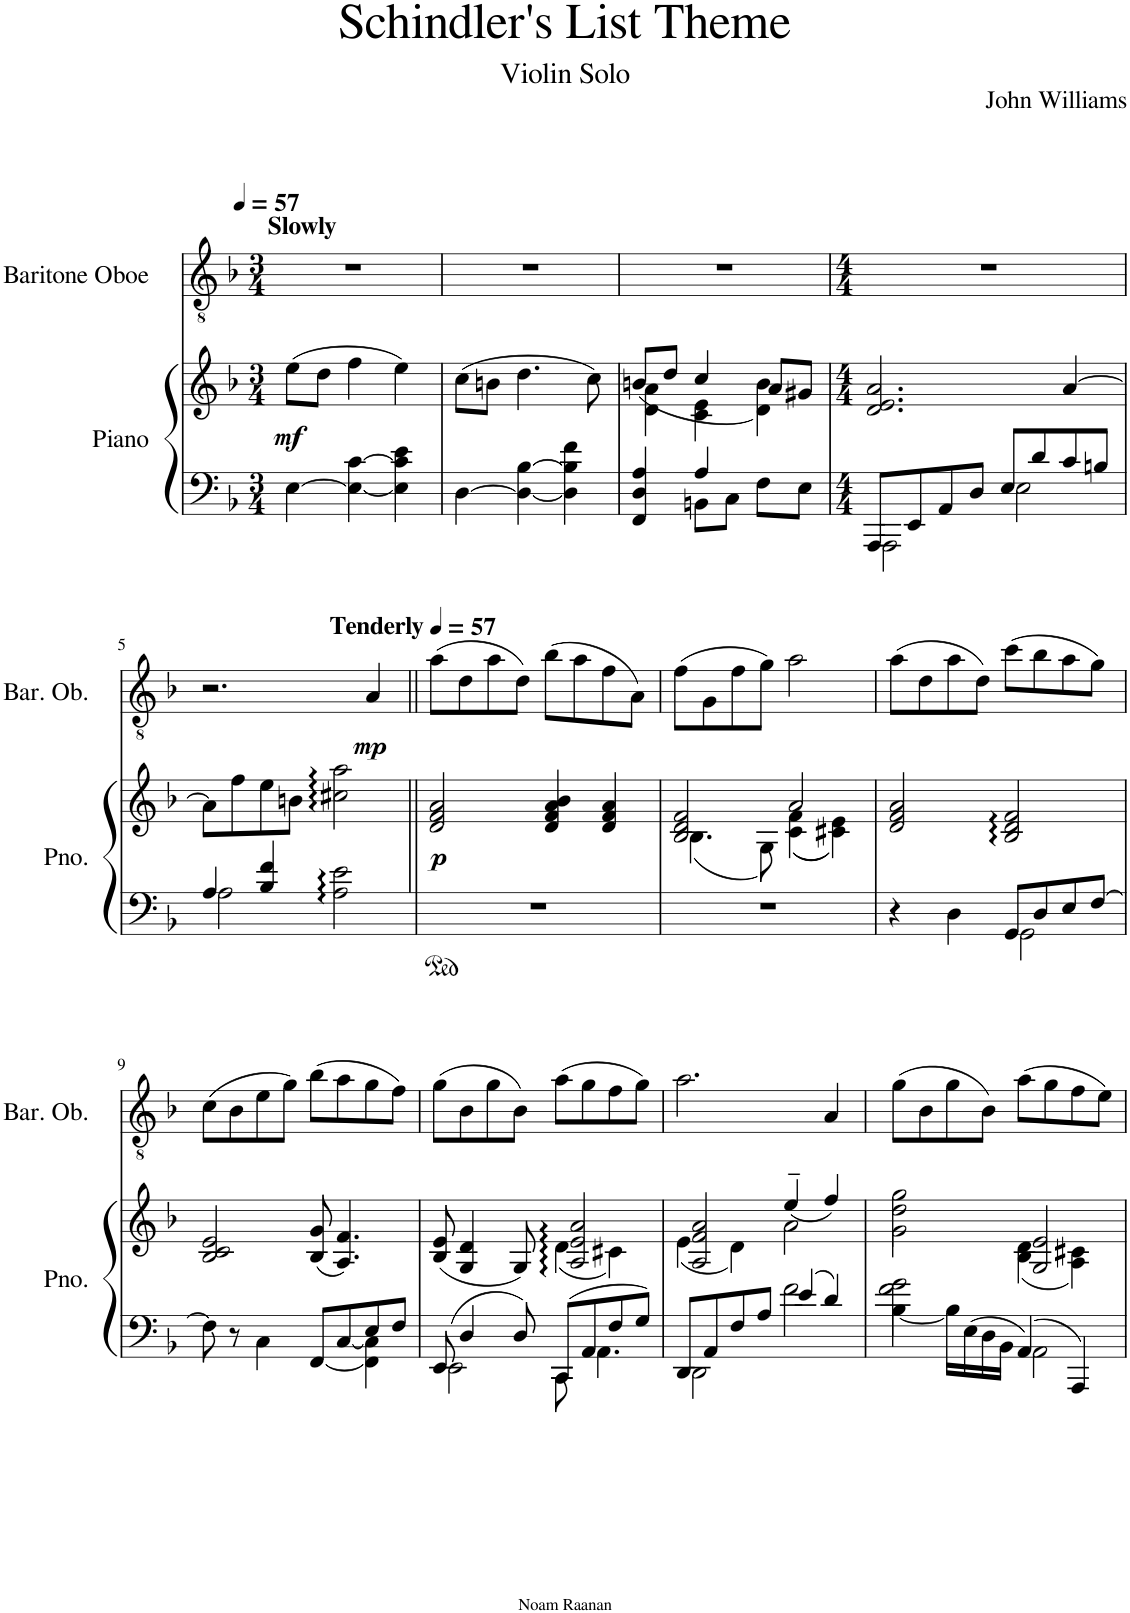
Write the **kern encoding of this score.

**kern	**kern	**dynam	**kern	**dynam
*part2	*part2	*part2	*part1	*part1
*staff3	*staff2	*staff2/3	*staff1	*staff1
*I"Piano	*	*	*I"Baritone Oboe	*
*I'Pno.	*	*	*I'Bar. Ob.	*
*clefF4	*clefG2	*	*clefGv2	*
*k[b-]	*k[b-]	*	*k[b-]	*
*M3/4	*M3/4	*	*M3/4	*
*MM57	*MM57	*	*MM57	*
=1	=1	=1	=1	=1
!	!	!	!LO:TX:a:B:t=Slowly	!
!	!	!LO:DY:b	!	!
[4E\	(8ee\L	mf	2.r	.
.	8dd\J	.	.	.
4E\_ [4c\	4ff\	.	.	.
4E\] 4c\] 4e\	4ee\)	.	.	.
=2	=2	=2	=2	=2
[4D\	(8cc\L	.	2.r	.
.	8bn\J	.	.	.
4D\_ [4B-\	4.dd\	.	.	.
4D\] 4B-\] 4f\	.	.	.	.
.	8cc\)	.	.	.
=3	=3	=3	=3	=3
*^	*^	*	*	*
4FF/ 4D/ 4A/	4ryy	(8bn/L	4d\ 4a\	.	2.r	.
.	.	8dd/J	.	.	.	.
4A/	8BBn\L	4cc/	4c\ 4e\	.	.	.
.	8C\J	.	.	.	.	.
8F\L	4ryy	8a/L	4d\ 4b\)	.	.	.
8E\J	.	8g#X/J	.	.	.	.
*	*	*v	*v	*	*	*
=4	=4	=4	=4	=4	=4
*M4/4	*	*M4/4	*	*M4/4	*
8AAA/L	2AAA\	2.d/ 2.e/ 2.a/	.	1r	.
8EE/	.	.	.	.	.
8AA/	.	.	.	.	.
8D/J	.	.	.	.	.
8E/L	2E\	.	.	.	.
8d/	.	.	.	.	.
8c/	.	[4a/	.	.	.
8Bn/J	.	.	.	.	.
!!LO:LB:g=z
=5	=5	=5	=5	=5	=5
4A/	2A\	8a\L]	.	2.r	.
.	.	8ff\	.	.	.
4B-/ 4f/	.	8ee\	.	.	.
.	.	8bn\J	.	.	.
2A\ 2e\	2ryy	2cc#X\ 2aa\	.	.	.
!	!	!	!	!	!LO:DY:b
.	.	.	.	4A/	mp
*v	*v	*	*	*	*
=6||	=6||	=6||	=6||	=6||
*	*	*	*MM57	*
!	!	!	!LO:TX:a:B:t=Tenderly	!
!	!	!LO:DY:b	!	!
1r	2d/ 2f/ 2a/	p	(8a\L	.
.	.	.	8d\	.
.	.	.	8a\	.
.	.	.	8d\J)	.
.	4d/ 4f/ 4a/ 4b-/	.	(8b-\L	.
.	.	.	8a\	.
.	4d/ 4f/ 4a/	.	8f\	.
.	.	.	8A\J)	.
=7	=7	=7	=7	=7
*	*^	*	*	*
1r	2B-/ 2d/ 2f/	(4.B-\	.	(8f\L	.
.	.	.	.	8G\	.
.	.	.	.	8f\	.
.	.	8G\)	.	8g\J)	.
.	2a/	((4c\ 4f\	.	2a\	.
.	.	4c#X\ 4e\))	.	.	.
*	*v	*v	*	*	*
=8	=8	=8	=8	=8
*^	*	*	*	*
4r	2ryy	2d/ 2f/ 2a/	.	(8a\L	.
.	.	.	.	8d\	.
4D\	.	.	.	8a\	.
.	.	.	.	8d\J)	.
8GG/L	2GG\	2B-/ 2d/ 2f/	.	(8cc\L	.
8D/	.	.	.	8b-\	.
8E/	.	.	.	8a\	.
[8F/J	.	.	.	8g\J)	.
!!LO:LB:g=z
=9	=9	=9	=9	=9	=9
8F\]	2.ryy	2B-/ 2c/ 2e/	.	(8c\L	.
8r	.	.	.	8B-\	.
4C\	.	.	.	8e\	.
.	.	.	.	8g\J)	.
[8FF/L	.	(8B-/ 8g/	.	(8b-\L	.
[8C/	.	4.A/ 4.f/)	.	8a\	.
8E/	4FF\] 4C\]	.	.	8g\	.
8F/J	.	.	.	8f\J)	.
=10	=10	=10	=10	=10	=10
*	*	*^	*	*	*
8EE/	2EE\	(8B-/ 8e/	2ryy	.	(8g\L	.
4D/	.	4G/ 4d/	.	.	8B-\	.
.	.	.	.	.	8g\	.
8D/	.	8G/)	.	.	8B-\J)	.
8CC/L	8CC\	2A/ 2e/ 2a/	(4d\	.	(8a\L	.
8AA/	4.AA\	.	.	.	8g\	.
8F/	.	.	4c#X\)	.	8f\	.
8G/J	.	.	.	.	8g\J)	.
=11	=11	=11	=11	=11	=11	=11
8DD/L	2DD\	2A/ 2f/ 2a/	(4e\	.	2.a\	.
8AA/	.	.	.	.	.	.
8F/	.	.	4d\)	.	.	.
8A/J	.	.	.	.	.	.
4e/	2f\	2a\	(4ee~/	.	.	.
4d/	.	.	4ff/)	.	4A/	.
=12	=12	=12	=12	=12	=12	=12
[4B-\	2f\ 2g\	2dd\ 2gg\	2g\	.	(8g\L	.
.	.	.	.	.	8B-\	.
16B-\LL]	.	.	.	.	8g\	.
16E\	.	.	.	.	.	.
16D\	.	.	.	.	8B-\J)	.
16BB-\JJ	.	.	.	.	.	.
4AA/	2AA\	2G/ 2e/	(4B-\ 4d\	.	(8a\L	.
.	.	.	.	.	8g\	.
4AAA/	.	.	4A\ 4c#X\)	.	8f\	.
.	.	.	.	.	8e\J)	.
*v	*v	*	*	*	*	*
*	*v	*v	*	*	*
=	=	=	=	=
*-	*-	*-	*-	*-
